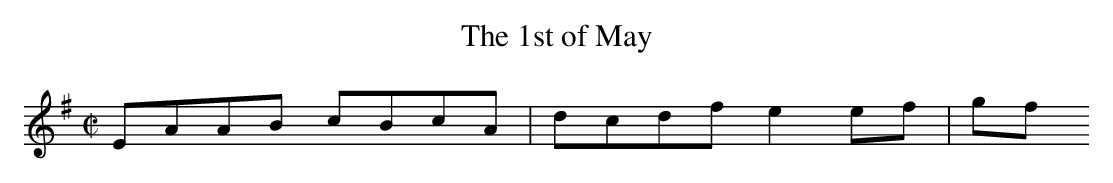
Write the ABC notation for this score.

X:1
T:1st of May, The
M:C|
L:1/8
K:Ador
EAAB cBcA|dcdf e2 ef|gf....
